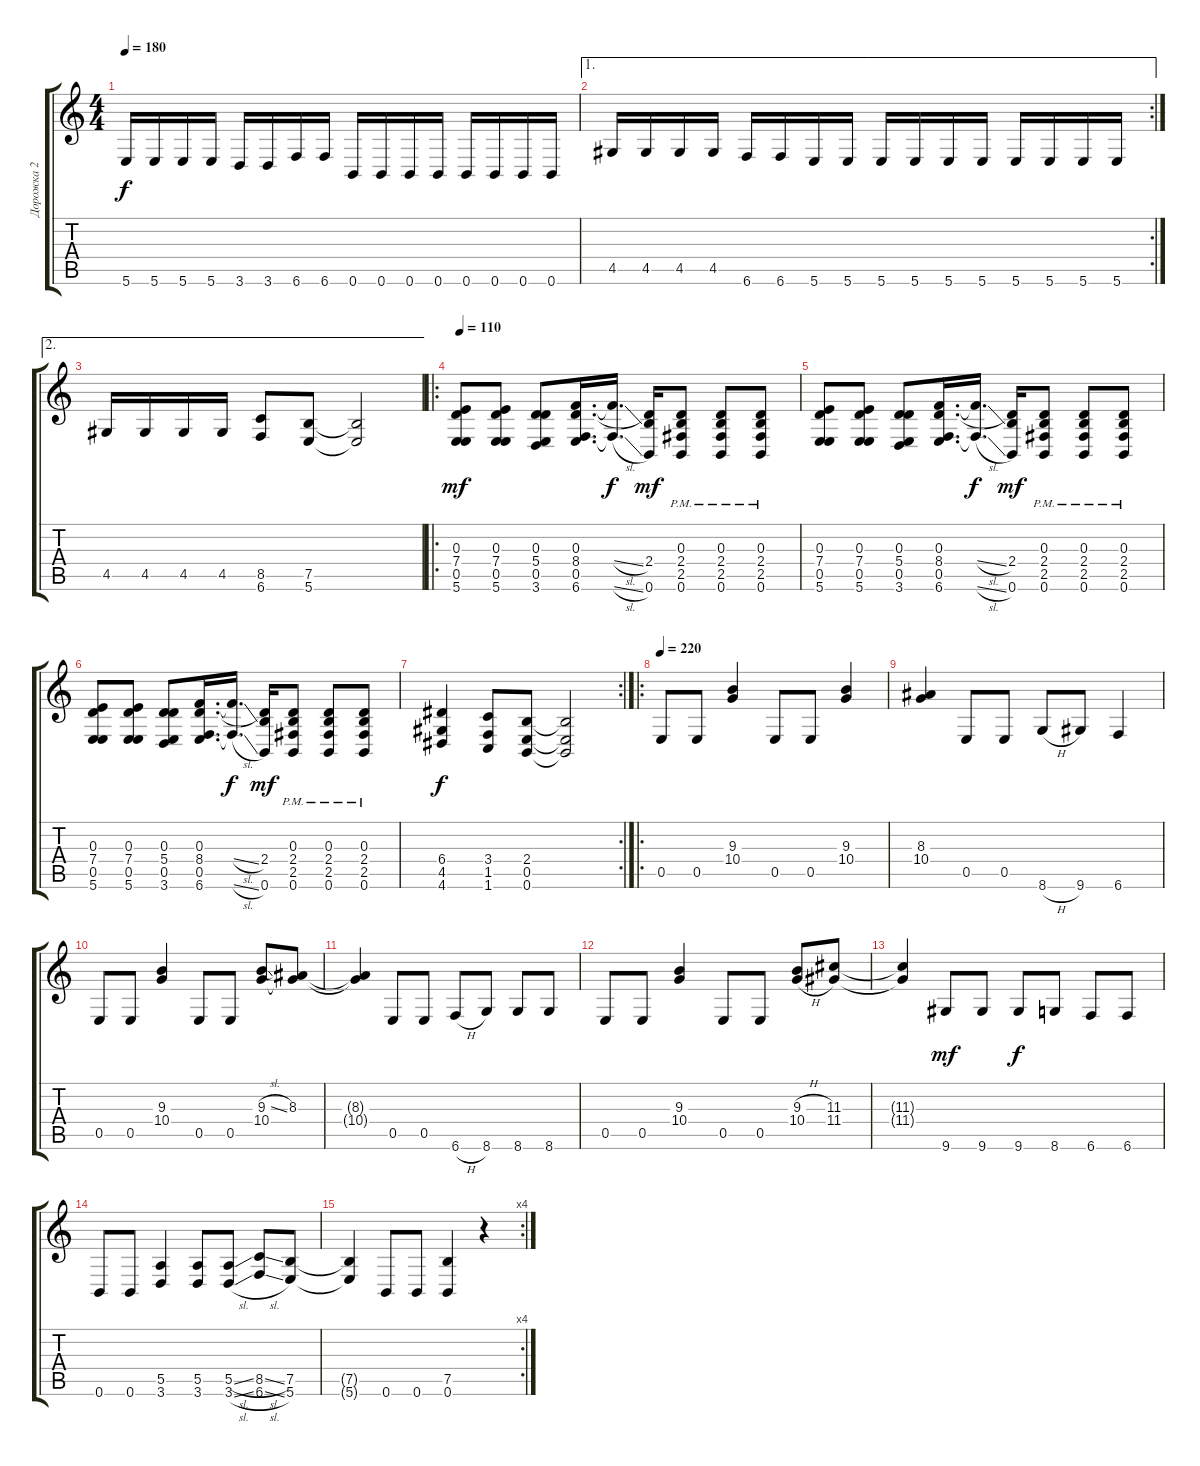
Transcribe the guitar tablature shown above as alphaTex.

\track ("Дорожка 2" "Дорожка 2") {instrument distortionguitar}
\staff {score tabs}
\tuning (B3 Gb3 D3 A2 E2 B1) {hide}
\ts (4 4)
\tempo 180
\clef g2
\ks c
5.6.16{dy f} 5.6.16 5.6.16 5.6.16 3.6.16 3.6.16 6.6.16 6.6.16 0.6.16 0.6.16 0.6.16 0.6.16 0.6.16 0.6.16 0.6.16 0.6.16 |
\ae 1
\rc 2
4.5.16 4.5.16 4.5.16 4.5.16 6.6.16 6.6.16 5.6.16 5.6.16 5.6.16 5.6.16 5.6.16 5.6.16 5.6.16 5.6.16 5.6.16 5.6.16 |
\ae 2
4.5.16 4.5.16 4.5.16 4.5.16 (8.5 6.6).8 (7.5 5.6).8 (7.5{t} 5.6{t}).2 |
\ro
\tempo 110
(0.3 7.4 0.5 5.6).8{dy mf} (0.3 7.4 0.5 5.6).8 (0.3 5.4 0.5 3.6).8 (0.3 8.4 0.5 6.6).16{d} (8.4{sl t} 6.6{sl t}).16{d dy f} (0.3{t} 2.4 0.6).16{dy mf} (0.3{pm} 2.4{pm} 2.5{pm} 0.6{pm}).8 (0.3{pm} 2.4{pm} 2.5{pm} 0.6{pm}).8 (0.3{pm} 2.4{pm} 2.5{pm} 0.6{pm}).8 |
(0.3 7.4 0.5 5.6).8 (0.3 7.4 0.5 5.6).8 (0.3 5.4 0.5 3.6).8 (0.3 8.4 0.5 6.6).16{d} (8.4{sl t} 6.6{sl t}).16{d dy f} (0.3{t} 2.4 0.6).16{dy mf} (0.3{pm} 2.4{pm} 2.5{pm} 0.6{pm}).8 (0.3{pm} 2.4{pm} 2.5{pm} 0.6{pm}).8 (0.3{pm} 2.4{pm} 2.5{pm} 0.6{pm}).8 |
(0.3 7.4 0.5 5.6).8 (0.3 7.4 0.5 5.6).8 (0.3 5.4 0.5 3.6).8 (0.3 8.4 0.5 6.6).16{d} (8.4{sl t} 6.6{sl t}).16{d dy f} (0.3{t} 2.4 0.6).16{dy mf} (0.3{pm} 2.4{pm} 2.5{pm} 0.6{pm}).8 (0.3{pm} 2.4{pm} 2.5{pm} 0.6{pm}).8 (0.3{pm} 2.4{pm} 2.5{pm} 0.6{pm}).8 |
\rc 2
(6.4 4.5 4.6).4{dy f} (3.4 1.5 1.6).8 (2.4 0.5 0.6).8 (2.4{t} 0.5{t} 0.6{t}).2 |
\ro
\tempo 220
0.5.8 0.5.8 (9.3 10.4).4 0.5.8 0.5.8 (9.3 10.4).4 |
(8.3 10.4).4 0.5.8 0.5.8 8.6{h}.8 9.6.8 6.6.4 |
0.5.8 0.5.8 (9.3 10.4).4 0.5.8 0.5.8 (9.3{sl} 10.4).8 (8.3 10.4{t}).8 |
(8.3{t} 10.4{t}).4 0.5.8 0.5.8 6.6{h}.8 8.6.8 8.6.8 8.6.8 |
0.5.8 0.5.8 (9.3 10.4).4 0.5.8 0.5.8 (9.3{h} 10.4{h}).8 (11.3 11.4).8 |
(11.3{t} 11.4{t}).4 9.6.8{dy mf} 9.6.8 9.6.8{dy f} 8.6.8 6.6.8 6.6.8 |
0.6.8 0.6.8 (5.5 3.6).4 (5.5 3.6).8 (5.5{sl} 3.6{sl}).8 (8.5{sl} 6.6{sl}).8 (7.5 5.6).8 |
\rc 4
(7.5{t} 5.6{t}).4 0.6.8 0.6.8 (7.5 0.6).4 r.4
